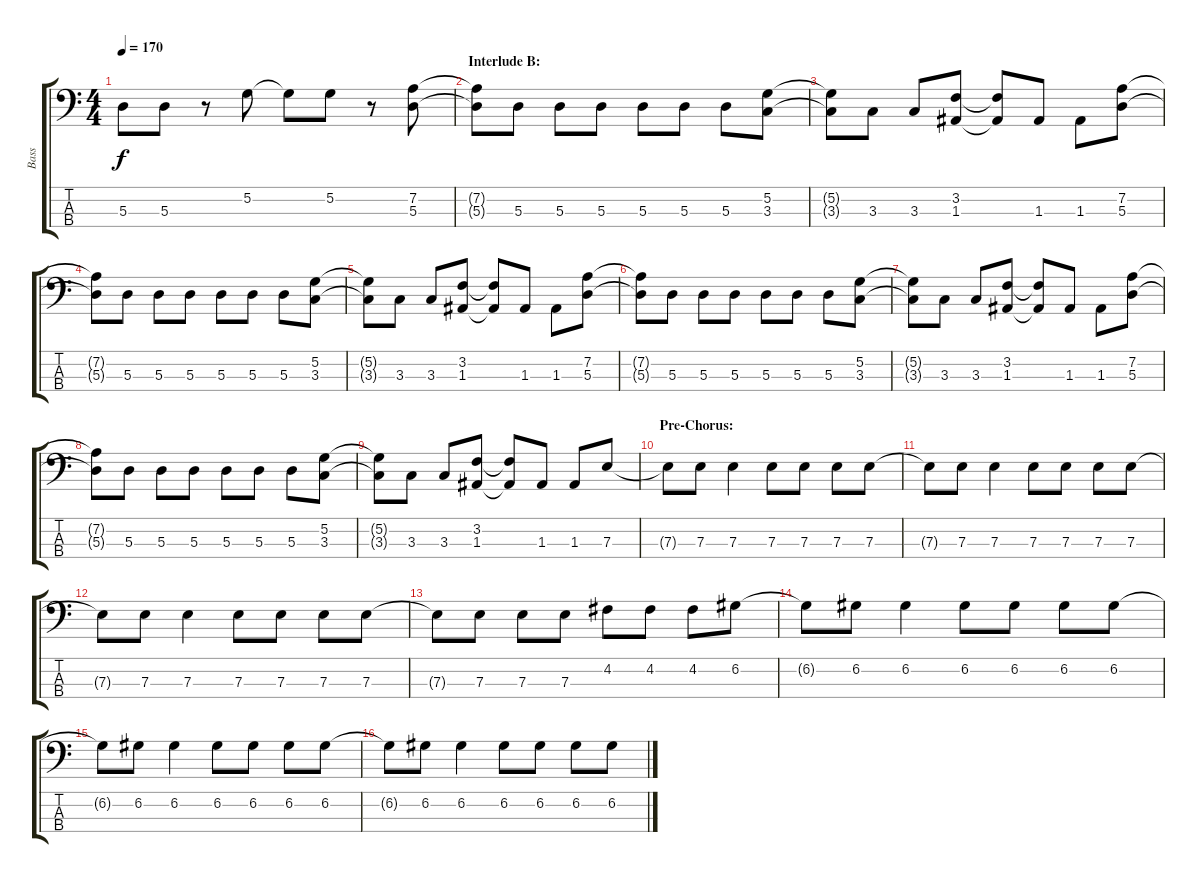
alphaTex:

\track ("Bass" "Bass") {instrument electricbasspick}
\staff {score tabs}
\tuning (G2 D2 A1 E1) {hide}
\ts (4 4)
\tempo 170
\clef f4
\ks c
5.3{t}.8{dy f} 5.3.8 r.8 5.2.8 5.2{t}.8 5.2.8 r.8 (7.2 5.3).8 |
\section ("" "Interlude B:")
(7.2{t} 5.3{t}).8 5.3.8 5.3.8 5.3.8 5.3.8 5.3.8 5.3.8 (5.2 3.3).8 |
(5.2{t} 3.3{t}).8 3.3.8 3.3.8 (3.2 1.3).8 (3.2{t} 1.3{t}).8 1.3.8 1.3.8 (7.2 5.3).8 |
(7.2{t} 5.3{t}).8 5.3.8 5.3.8 5.3.8 5.3.8 5.3.8 5.3.8 (5.2 3.3).8 |
(5.2{t} 3.3{t}).8 3.3.8 3.3.8 (3.2 1.3).8 (3.2{t} 1.3{t}).8 1.3.8 1.3.8 (7.2 5.3).8 |
(7.2{t} 5.3{t}).8 5.3.8 5.3.8 5.3.8 5.3.8 5.3.8 5.3.8 (5.2 3.3).8 |
(5.2{t} 3.3{t}).8 3.3.8 3.3.8 (3.2 1.3).8 (3.2{t} 1.3{t}).8 1.3.8 1.3.8 (7.2 5.3).8 |
(7.2{t} 5.3{t}).8 5.3.8 5.3.8 5.3.8 5.3.8 5.3.8 5.3.8 (5.2 3.3).8 |
(5.2{t} 3.3{t}).8 3.3.8 3.3.8 (3.2 1.3).8 (3.2{t} 1.3{t}).8 1.3.8 1.3.8 7.3.8 |
\section ("" "Pre-Chorus:")
7.3{t}.8 7.3.8 7.3.4 7.3.8 7.3.8 7.3.8 7.3.8 |
7.3{t}.8 7.3.8 7.3.4 7.3.8 7.3.8 7.3.8 7.3.8 |
7.3{t}.8 7.3.8 7.3.4 7.3.8 7.3.8 7.3.8 7.3.8 |
7.3{t}.8 7.3.8 7.3.8 7.3.8 4.2.8 4.2.8 4.2.8 6.2.8 |
6.2{t}.8 6.2.8 6.2.4 6.2.8 6.2.8 6.2.8 6.2.8 |
6.2{t}.8 6.2.8 6.2.4 6.2.8 6.2.8 6.2.8 6.2.8 |
6.2{t}.8 6.2.8 6.2.4 6.2.8 6.2.8 6.2.8 6.2.8
